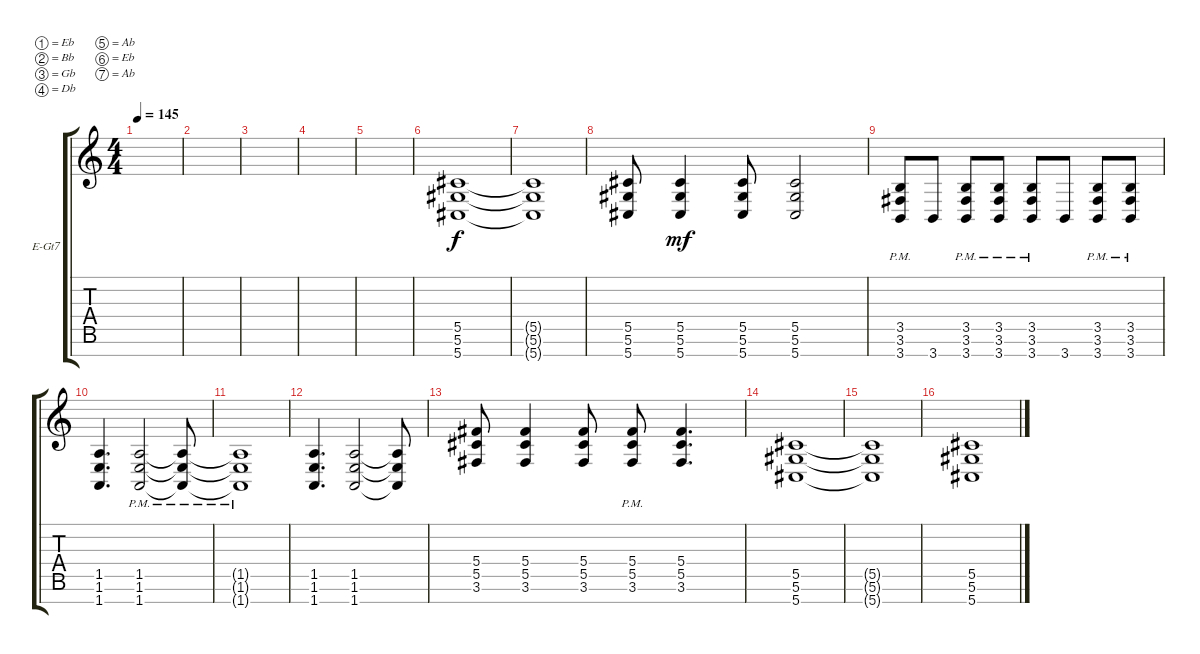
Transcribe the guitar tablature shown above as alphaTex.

\defaultSystemsLayout 4
\bracketExtendMode groupsimilarinstruments
\firstSystemTrackNameOrientation horizontal
\otherSystemsTrackNameOrientation horizontal
\track ("Guitar 1" "E-Gt7") {instrument distortionguitar}
\staff {score tabs}
\tuning (Eb4 Bb3 Gb3 Db3 Ab2 Eb2 Ab1)
\ts (4 4)
\tempo 145
\clef g2
\ks c
|
|
|
|
|
(5.7 5.6 5.5).1 |
(5.5{t} 5.6{t} 5.7{t}).1 |
(5.7 5.6 5.5).8{dy f} (5.5 5.6 5.7).4{dy mf} (5.7 5.6 5.5).8 (5.5 5.6 5.7).2 |
(3.7{pm} 3.5{pm} 3.6{pm}).8 3.7.8 (3.5{pm} 3.6{pm} 3.7{pm}).8 (3.7{pm} 3.6{pm} 3.5{pm}).8 (3.5{pm} 3.6{pm} 3.7{pm}).8 3.7.8 (3.5{pm} 3.6{pm} 3.7{pm}).8 (3.7{pm} 3.6{pm} 3.5{pm}).8 |
(1.7 1.6 1.5).4{d} (1.7{pm} 1.6{pm} 1.5{pm}).2 (1.7{pm t} 1.6{pm t} 1.5{pm t}).8 |
(1.7{pm t} 1.6{pm t} 1.5{pm t}).1 |
(1.7 1.6 1.5).4{d} (1.7 1.6 1.5).2 (1.7{t} 1.6{t} 1.5{t}).8 |
(5.4 5.5 3.6).8 (3.6 5.5 5.4).4 (3.6 5.5 5.4).8 (3.6{pm} 5.4{pm} 5.5{pm}).8 (3.6 5.4 5.5).4{d} |
(5.7 5.6 5.5).1 |
(5.5{t} 5.6{t} 5.7{t}).1 |
(5.7 5.6 5.5).1
